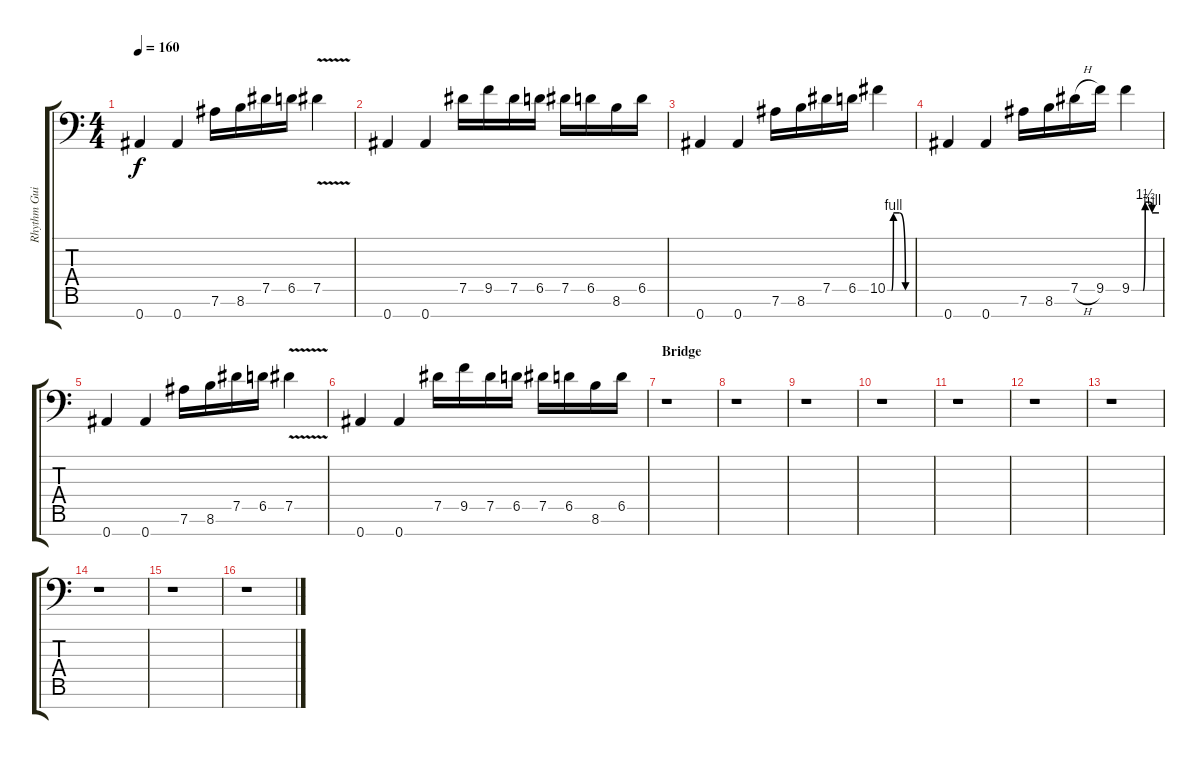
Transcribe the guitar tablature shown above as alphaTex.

\track ("Rhythm Guitar Left" "Rhythm Gui") {instrument distortionguitar}
\staff {score tabs}
\tuning (Eb4 Bb3 Gb3 Db3 Ab2 Eb2 Bb1) {hide}
\ts (4 4)
\tempo 160
\clef f4
\ks c
0.7.4{dy f} 0.7.4 7.6.16 8.6.16 7.5.16 6.5.16 7.5{v}.4 |
0.7.4 0.7.4 7.5.16 9.5.16 7.5.16 6.5.16 7.5.16 6.5.16 8.6.16 6.5.16 |
0.7.4 0.7.4 7.6.16 8.6.16 7.5.16 6.5.16 10.5{be (custom 0 0 10 0 15 4 30 4 45 0 60 0)}.4 |
0.7.4 0.7.4 7.6.16 8.6.16 7.5{h}.16 9.5.16 9.5{be (custom 0 0 25 0 30 6 40 6 45 4 60 4)}.4 |
0.7.4 0.7.4 7.6.16 8.6.16 7.5.16 6.5.16 7.5{v}.4 |
0.7.4 0.7.4 7.5.16 9.5.16 7.5.16 6.5.16 7.5.16 6.5.16 8.6.16 6.5.16 |
\section ("" "Bridge")
r.1 |
r.1 |
r.1 |
r.1 |
r.1 |
r.1 |
r.1 |
r.1 |
r.1 |
r.1
